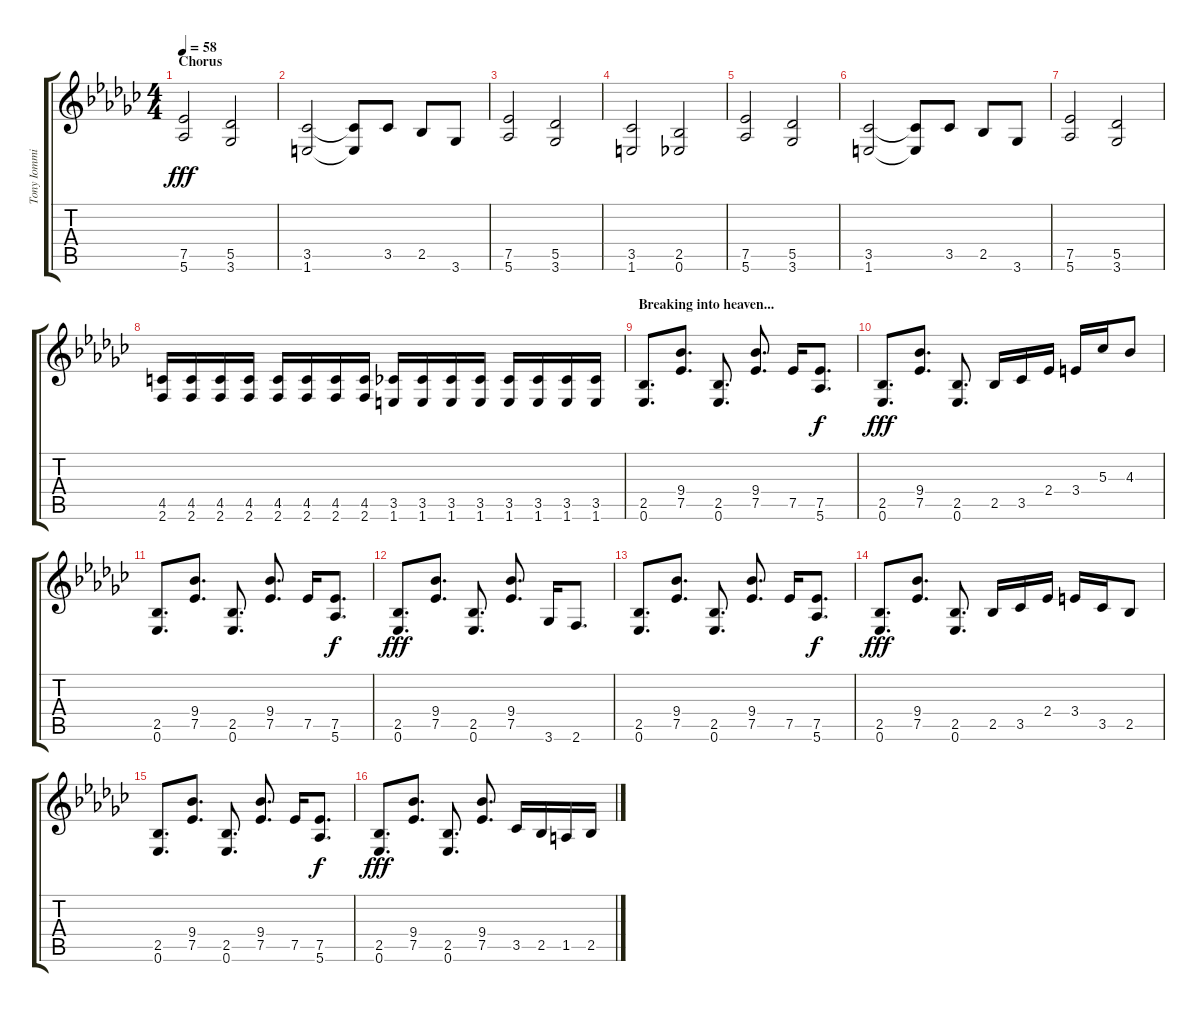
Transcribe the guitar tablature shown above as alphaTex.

\track ("Tony Iommi" "Tony Iommi") {instrument distortionguitar}
\staff {score tabs}
\tuning (Eb4 Bb3 Gb3 Db3 Ab2 Eb2) {hide}
\ts (4 4)
\section ("" "Chorus")
\tempo 58
\clef g2
\ks ebminor
(7.5 5.6).2{dy fff} (5.5 3.6).2 |
(3.5 1.6).2 (3.5{t} 1.6{t}).8 3.5.8 2.5.8 3.6.8 |
(7.5 5.6).2 (5.5 3.6).2 |
(3.5 1.6).2 (2.5 0.6).2 |
(7.5 5.6).2 (5.5 3.6).2 |
(3.5 1.6).2 (3.5{t} 1.6{t}).8 3.5.8 2.5.8 3.6.8 |
(7.5 5.6).2 (5.5 3.6).2 |
(4.5 2.6).16 (4.5 2.6).16 (4.5 2.6).16 (4.5 2.6).16 (4.5 2.6).16 (4.5 2.6).16 (4.5 2.6).16 (4.5 2.6).16 (3.5 1.6).16 (3.5 1.6).16 (3.5 1.6).16 (3.5 1.6).16 (3.5 1.6).16 (3.5 1.6).16 (3.5 1.6).16 (3.5 1.6).16 |
\section ("" "Breaking into heaven...")
(2.5 0.6).8{d} (9.4 7.5).8{d} (2.5 0.6).8{d} (9.4 7.5).8{d} 7.5.16 (7.5 5.6).8{d dy f} |
(2.5 0.6).8{d dy fff} (9.4 7.5).8{d} (2.5 0.6).8{d} 2.5.16 3.5.16 2.4.16 3.4.16 5.3.16 4.3.8 |
(2.5 0.6).8{d} (9.4 7.5).8{d} (2.5 0.6).8{d} (9.4 7.5).8{d} 7.5.16 (7.5 5.6).8{d dy f} |
(2.5 0.6).8{d dy fff} (9.4 7.5).8{d} (2.5 0.6).8{d} (9.4 7.5).8{d} 3.6.16 2.6.8{d} |
(2.5 0.6).8{d} (9.4 7.5).8{d} (2.5 0.6).8{d} (9.4 7.5).8{d} 7.5.16 (7.5 5.6).8{d dy f} |
(2.5 0.6).8{d dy fff} (9.4 7.5).8{d} (2.5 0.6).8{d} 2.5.16 3.5.16 2.4.16 3.4.16 3.5.16 2.5.8 |
(2.5 0.6).8{d} (9.4 7.5).8{d} (2.5 0.6).8{d} (9.4 7.5).8{d} 7.5.16 (7.5 5.6).8{d dy f} |
(2.5 0.6).8{d dy fff} (9.4 7.5).8{d} (2.5 0.6).8{d} (9.4 7.5).8{d} 3.5.16 2.5.16 1.5.16 2.5.16
